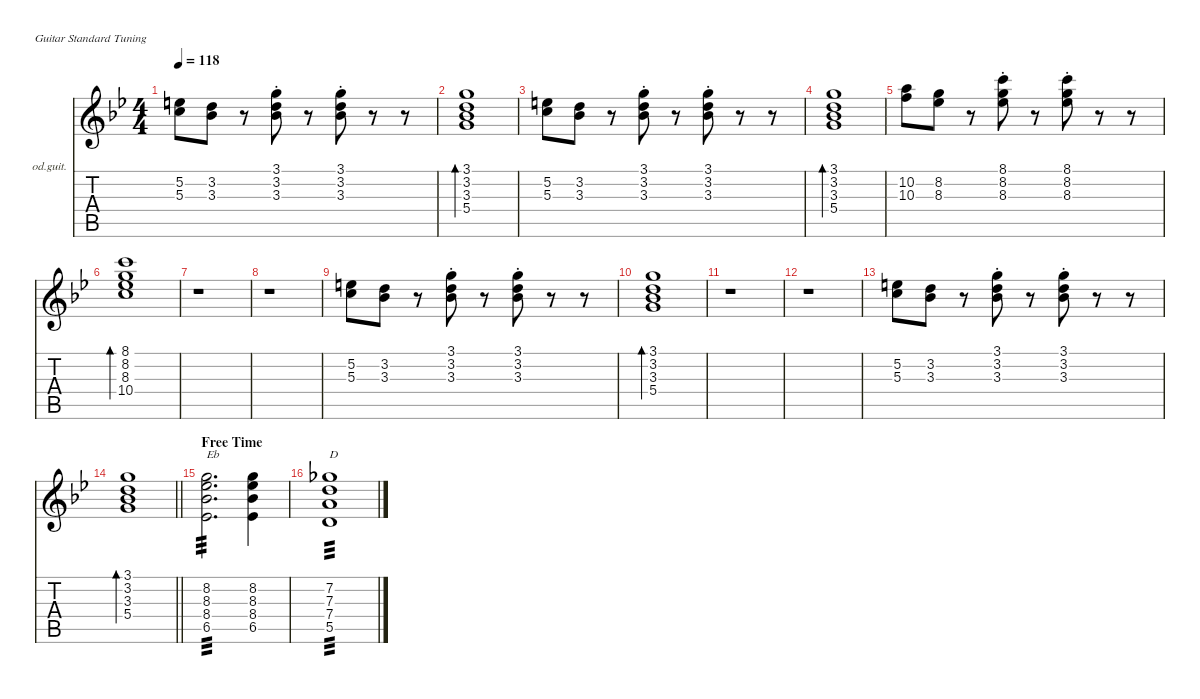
\defaultSystemsLayout 4
\hideDynamics
\bracketExtendMode nobrackets
\firstSystemTrackNameOrientation horizontal
\otherSystemsTrackNameOrientation horizontal
\track ("Lead Guitar" "od.guit.") {instrument overdrivenguitar}
\staff {score tabs}
\tuning (E4 B3 G3 D3 A2 E2)
\ts (4 4)
\tempo 118
\clef g2
\ks gminor
(5.2{acc forcenatural} 5.3{acc forcenatural}).8{dy f beam Down} (3.2{acc forcenatural} 3.3{acc b}).8{beam Down} r.8{beam Down} (3.1{st acc forcenatural} 3.2{st acc forcenatural} 3.3{st acc b}).8{beam Down} r.8{beam Down} (3.1{st acc forcenatural} 3.2{st acc forcenatural} 3.3{st acc b}).8{beam Down} r.8{beam Down} r.8{beam Down} |
(3.1{acc forcenatural} 3.2{acc forcenatural} 3.3{acc b} 5.4{acc forcenatural}).1{bd 240 beam Down} |
(5.2{acc forcenatural} 5.3{acc forcenatural}).8{beam Down} (3.2{acc forcenatural} 3.3{acc b}).8{beam Down} r.8{beam Down} (3.1{st acc forcenatural} 3.2{st acc forcenatural} 3.3{st acc b}).8{beam Down} r.8{beam Down} (3.1{st acc forcenatural} 3.2{st acc forcenatural} 3.3{st acc b}).8{beam Down} r.8{beam Down} r.8{beam Down} |
(3.1{acc forcenatural} 3.2{acc forcenatural} 3.3{acc b} 5.4{acc forcenatural}).1{bd 240 beam Down} |
(10.2{acc forcenatural} 10.3{acc forcenatural}).8{beam Down} (8.2{acc forcenatural} 8.3{acc b}).8{beam Down} r.8{beam Down} (8.1{st acc forcenatural} 8.2{st acc forcenatural} 8.3{st acc b}).8{beam Down} r.8{beam Down} (8.1{st acc forcenatural} 8.2{st acc forcenatural} 8.3{st acc b}).8{beam Down} r.8{beam Down} r.8{beam Down} |
(8.1{acc forcenatural} 8.2{acc forcenatural} 8.3{acc b} 10.4{acc forcenatural}).1{bd 240 beam Down} |
r.1{beam Down} |
r.1{beam Down} |
(5.2{acc forcenatural} 5.3{acc forcenatural}).8{beam Down} (3.2{acc forcenatural} 3.3{acc b}).8{beam Down} r.8{beam Down} (3.1{st acc forcenatural} 3.2{st acc forcenatural} 3.3{st acc b}).8{beam Down} r.8{beam Down} (3.1{st acc forcenatural} 3.2{st acc forcenatural} 3.3{st acc b}).8{beam Down} r.8{beam Down} r.8{beam Down} |
(3.1{acc forcenatural} 3.2{acc forcenatural} 3.3{acc b} 5.4{acc forcenatural}).1{bd 240 beam Down} |
r.1{beam Down} |
r.1{beam Down} |
(5.2{acc forcenatural} 5.3{acc forcenatural}).8{beam Down} (3.2{acc forcenatural} 3.3{acc b}).8{beam Down} r.8{beam Down} (3.1{st acc forcenatural} 3.2{st acc forcenatural} 3.3{st acc b}).8{beam Down} r.8{beam Down} (3.1{st acc forcenatural} 3.2{st acc forcenatural} 3.3{st acc b}).8{beam Down} r.8{beam Down} r.8{beam Down} |
\barLineRight lightlight
(3.1{acc forcenatural} 3.2{acc forcenatural} 3.3{acc b} 5.4{acc forcenatural}).1{bd 240 beam Down} |
\section ("" "Free Time")
(8.2{acc forcenatural} 8.3{acc b} 8.4{acc b} 6.5{acc b}).2{d txt "Eb" tp 3 beam Down} (8.2{acc forcenatural} 8.3{acc b} 8.4{acc b} 6.5{acc b}).4{beam Down} |
(7.2{acc b} 7.3{acc forcenatural} 7.4{acc forcenatural} 5.5{acc forcenatural}).1{txt "D" tp 3 beam Down}
